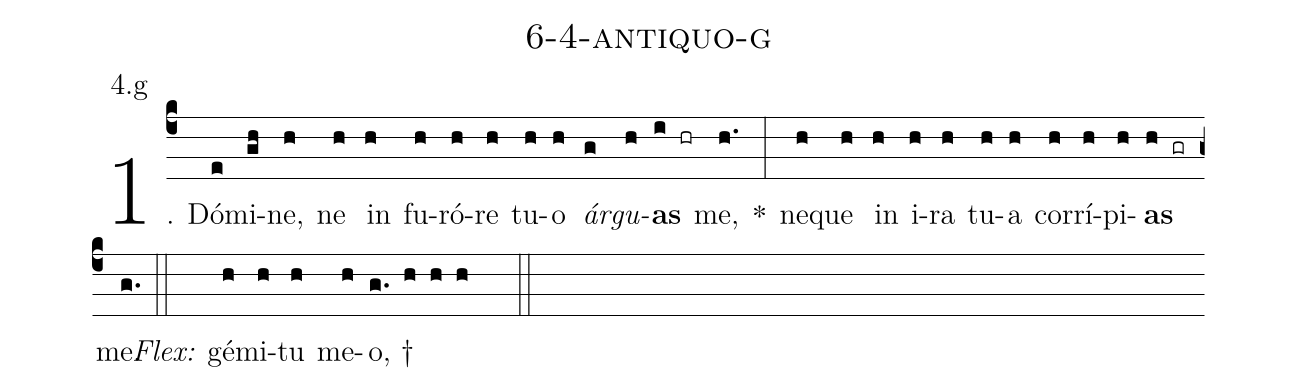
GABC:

name: 6-4-antiquo-g;
annotation: 4.g;
%%
(c4)1. Dó(e)mi(gh)ne,(h) ne(h) in(h) fu(h)ró(h)re(h) tu(h)o(h) <i>ár</i>(g)<i>gu</i>(h)<b>as</b>(i hr) me,(h.) *(:) ne(h)que(h) in(h) i(h)ra(h) tu(h)a(h) cor(h)rí(h)pi(h)<b>as</b>(h gr) me.(g.) (::)
<i>Flex:</i>()  gé(h)mi(h)tu(h) me(h)o, †(g. h h h  ::)
